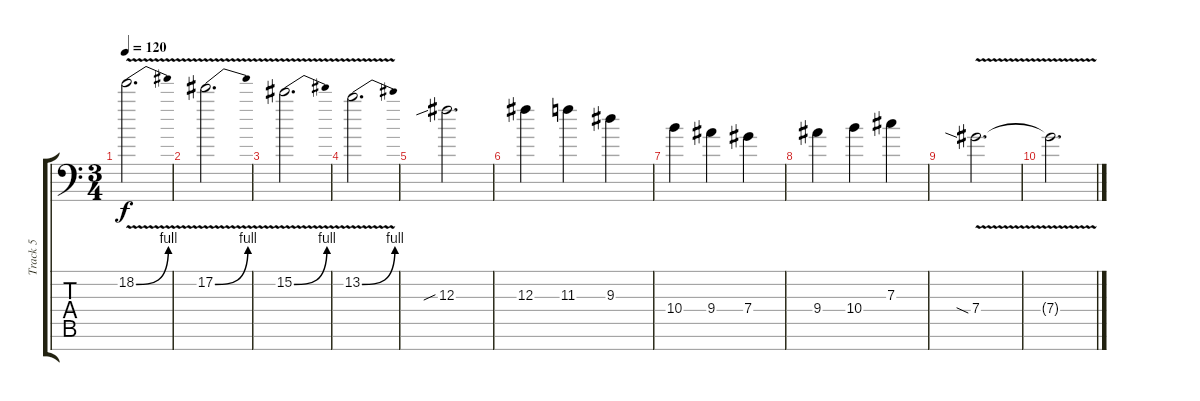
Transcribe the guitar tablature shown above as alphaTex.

\track ("Track 5" "Track 5") {instrument overdrivenguitar}
\staff {score tabs}
\tuning (Eb4 Bb3 Gb3 Db3 Ab2 Eb2 Bb1) {hide}
\ts (3 4)
\tempo 120
\clef f4
\ks c
18.2{be (bend 0 0 60 4) v}.2{d dy f} |
17.2{be (bend 0 0 60 4) v}.2{d} |
15.2{be (bend 0 0 60 4) v}.2{d} |
13.2{be (bend 0 0 60 4) v}.2{d} |
12.3{sib}.2{d} |
12.3.4 11.3.4 9.3.4 |
10.4.4 9.4.4 7.4.4 |
9.4.4 10.4.4 7.3.4 |
7.4{v sia}.2{d} |
7.4{t}.2{d}
